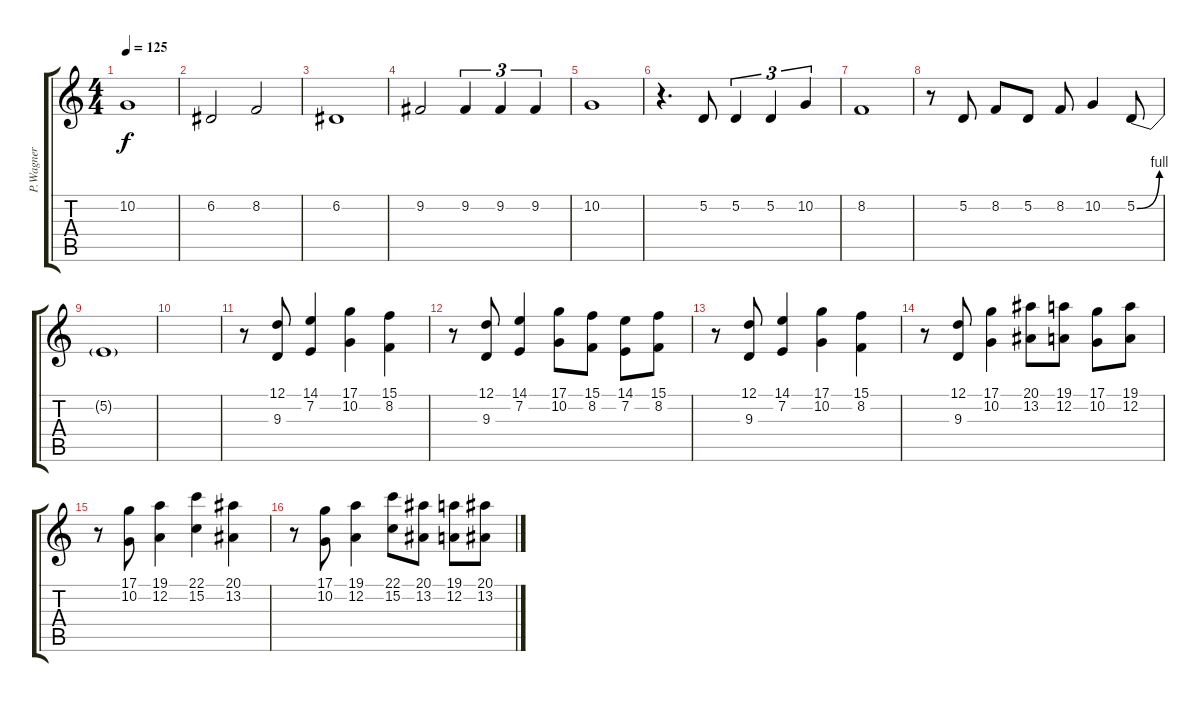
\track ("P.Wagner" "P.Wagner") {instrument violin}
\staff {score tabs}
\tuning (D4 A3 F3 C3 G2 D2) {hide}
\ts (4 4)
\tempo 125
\clef g2
\ks c
10.2.1{dy f} |
6.2.2 8.2.2 |
6.2.1 |
9.2.2 9.2.4{tu (3 2)} 9.2.4{tu (3 2)} 9.2.4{tu (3 2)} |
10.2.1 |
r.4{d} 5.2.8 5.2.4{tu (3 2)} 5.2.4{tu (3 2)} 10.2.4{tu (3 2)} |
8.2.1 |
r.8 5.2.8 8.2.8 5.2.8 8.2.8 10.2.4 5.2{be (bend 0 0 60 4)}.8 |
5.2{t}.1 |
|
r.8 (12.1 9.3).8 (14.1 7.2).4 (17.1 10.2).4 (15.1 8.2).4 |
r.8 (12.1 9.3).8 (14.1 7.2).4 (17.1 10.2).8 (15.1 8.2).8 (14.1 7.2).8 (15.1 8.2).8 |
r.8 (12.1 9.3).8 (14.1 7.2).4 (17.1 10.2).4 (15.1 8.2).4 |
r.8 (12.1 9.3).8 (17.1 10.2).4 (20.1 13.2).8 (19.1 12.2).8 (17.1 10.2).8 (19.1 12.2).8 |
r.8 (17.1 10.2).8 (19.1 12.2).4 (22.1 15.2).4 (20.1 13.2).4 |
r.8 (17.1 10.2).8 (19.1 12.2).4 (22.1 15.2).8 (20.1 13.2).8 (19.1 12.2).8 (20.1 13.2).8
